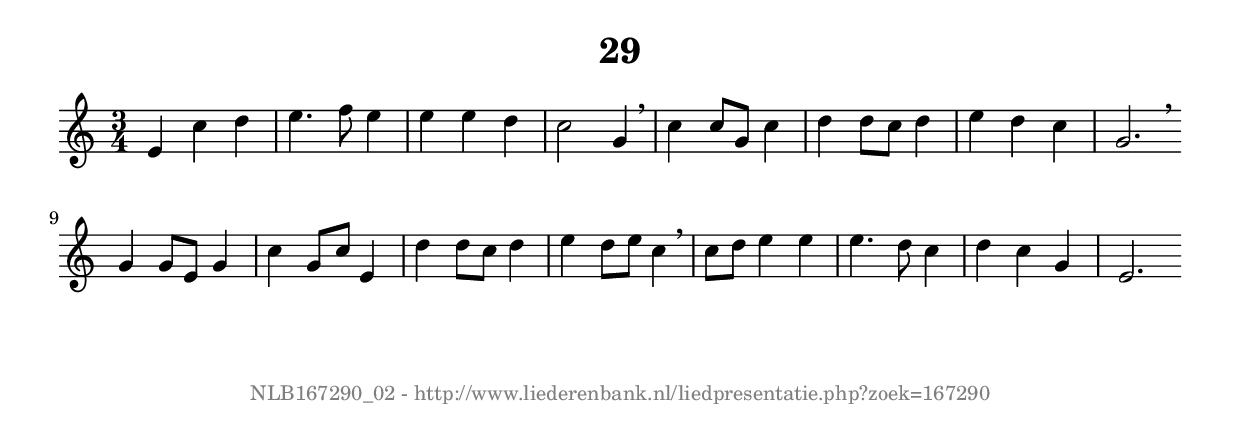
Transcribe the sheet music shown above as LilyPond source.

%
% produced by wce2krn 1.64 (7 June 2014)
%
\version"2.16"
#(append! paper-alist '(("long" . (cons (* 210 mm) (* 2000 mm)))))
#(set-default-paper-size "long")
sb = {\breathe}
mBreak = {\breathe }
bBreak = {\breathe }
x = {\once\override NoteHead #'style = #'cross }
gl=\glissando
itime={\override Staff.TimeSignature #'stencil = ##f }
ficta = {\once\set suggestAccidentals = ##t}
fine = {\once\override Score.RehearsalMark #'self-alignment-X = #1 \mark \markup {\italic{Fine}}}
dc = {\once\override Score.RehearsalMark #'self-alignment-X = #1 \mark \markup {\italic{D.C.}}}
dcf = {\once\override Score.RehearsalMark #'self-alignment-X = #1 \mark \markup {\italic{D.C. al Fine}}}
dcc = {\once\override Score.RehearsalMark #'self-alignment-X = #1 \mark \markup {\italic{D.C. al Coda}}}
ds = {\once\override Score.RehearsalMark #'self-alignment-X = #1 \mark \markup {\italic{D.S.}}}
dsf = {\once\override Score.RehearsalMark #'self-alignment-X = #1 \mark \markup {\italic{D.S. al Fine}}}
dsc = {\once\override Score.RehearsalMark #'self-alignment-X = #1 \mark \markup {\italic{D.S. al Coda}}}
pv = {\set Score.repeatCommands = #'((volta "1"))}
sv = {\set Score.repeatCommands = #'((volta "2"))}
tv = {\set Score.repeatCommands = #'((volta "3"))}
qv = {\set Score.repeatCommands = #'((volta "4"))}
xv = {\set Score.repeatCommands = #'((volta #f))}
\header{ tagline = ""
title = "29"
}
\score {{
\key c \major
\relative g'
{
\set melismaBusyProperties = #'()
\time 3/4
\tempo 4=120
\override Score.MetronomeMark #'transparent = ##t
\override Score.RehearsalMark #'break-visibility = #(vector #t #t #f)
e4 c' d e4. f8 e4 e e d c2 g4 \sb c c8 g c4 d d8 c d4 e d c g2. \bar ":|:" \bBreak
g4 g8 e g4 c g8 c e,4 d' d8 c d4 e d8 e c4 \sb c8 d e4 e e4. d8 c4 d c g e2. \bar ":|"
 }}
 \midi { }
 \layout {
            indent = 0.0\cm
}
}
\markup { \vspace #0 } \markup { \with-color #grey \fill-line { \center-column { \smaller "NLB167290_02 - http://www.liederenbank.nl/liedpresentatie.php?zoek=167290" } } }
